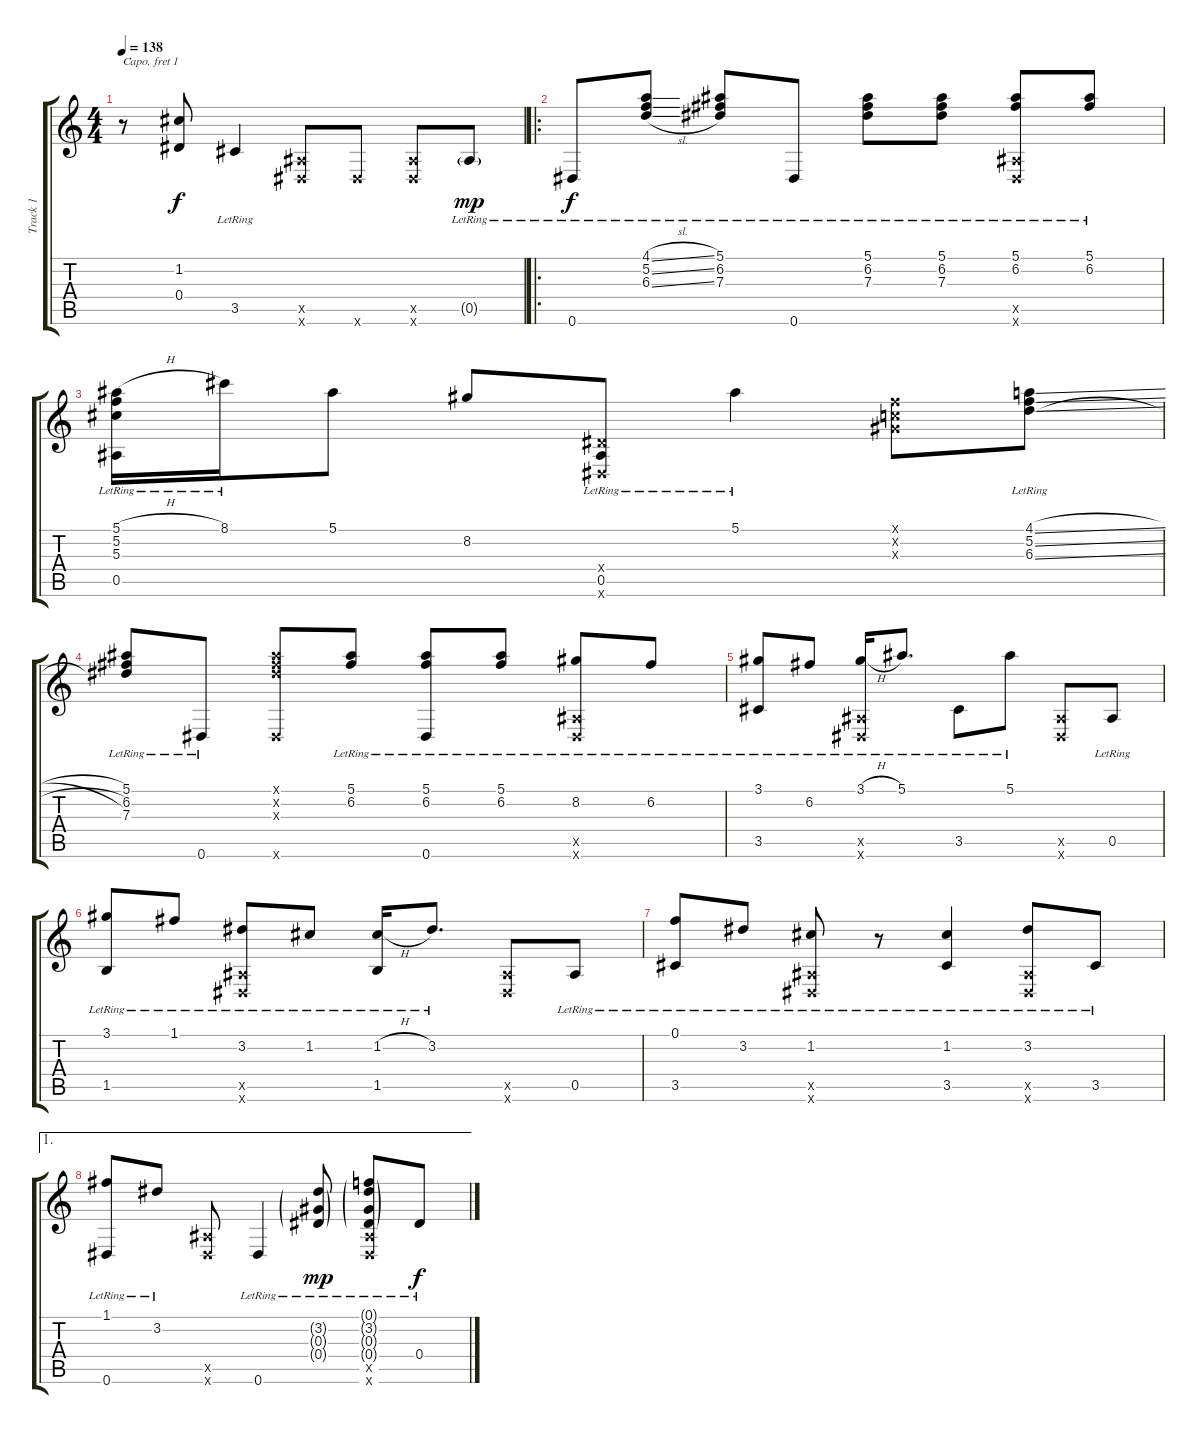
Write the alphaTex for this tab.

\track ("Track 1" "Track 1") {instrument acousticguitarsteel}
\staff {score tabs}
\capo 1
\tuning (E4 B3 G3 D3 A2 D2) {hide}
\ts (4 4)
\tempo 138
\clef g2
\ks c
r.8{dy f} (1.2 0.4).8 3.5{lr}.4 (0.5{x} 0.6{x}).8 0.6{x}.8 (0.5{x} 0.6{x}).8 0.5{g lr}.8{dy mp} |
\ro
0.6{lr}.8{dy f} (4.1{sl lr} 5.2{sl lr} 6.3{sl lr}).8 (5.1{lr} 6.2{lr} 7.3{lr}).8 0.6{lr}.8 (5.1{lr} 6.2{lr} 7.3{lr}).8 (5.1{lr} 6.2{lr} 7.3{lr}).8 (5.1{lr} 6.2{lr} 0.5{x} 0.6{x}).8 (5.1{lr} 6.2{lr}).8 |
(5.1{h lr} 5.2{lr} 5.3{lr} 0.5{lr}).16 8.1{lr}.16 5.1.8 8.2.8 (0.4{x} 0.5{lr} 0.6{x}).8 5.1{lr}.4 (0.1{x} 0.2{x} 0.3{x}).8 (4.1{sl lr} 5.2{sl lr} 6.3{sl lr}).8 |
(5.1{lr} 6.2{lr} 7.3{lr}).8 0.6{lr}.8 (5.1{x} 6.2{x} 7.3{x} 0.6{x}).8 (5.1{lr} 6.2{lr}).8 (5.1{lr} 6.2{lr} 0.6{lr}).8 (5.1{lr} 6.2{lr}).8 (8.2{lr} 0.5{x} 0.6{x}).8 6.2{lr}.8 |
(3.1{lr} 3.5{lr}).8 6.2{lr}.8 (3.1{h lr} 0.5{x} 0.6{x}).16 5.1{lr}.8{d} 3.5{lr}.8 5.1{lr}.8 (0.5{x} 0.6{x}).8 0.5{lr}.8 |
(3.1{lr} 1.5{lr}).8 1.1{lr}.8 (3.2{lr} 0.5{x} 0.6{x}).8 1.2{lr}.8 (1.2{h lr} 1.5{lr}).16 3.2{lr}.8{d} (0.5{x} 0.6{x}).8 0.5{lr}.8 |
(0.1{lr} 3.5{lr}).8 3.2{lr}.8 (1.2{lr} 0.5{x} 0.6{x}).8 r.8 (1.2{lr} 3.5{lr}).4 (3.2{lr} 0.5{x} 0.6{x}).8 3.5{lr}.8 |
\ae 1
(1.1{lr} 0.6{lr}).8 3.2{lr}.8 (0.5{x} 0.6{x}).8 0.6{lr}.4 (3.2{g lr} 0.3{g lr} 0.4{g lr}).8{dy mp} (0.1{g lr} 3.2{g lr} 0.3{g lr} 0.4{g lr} 0.5{x} 0.6{x}).8 0.4{lr}.8{dy f}
